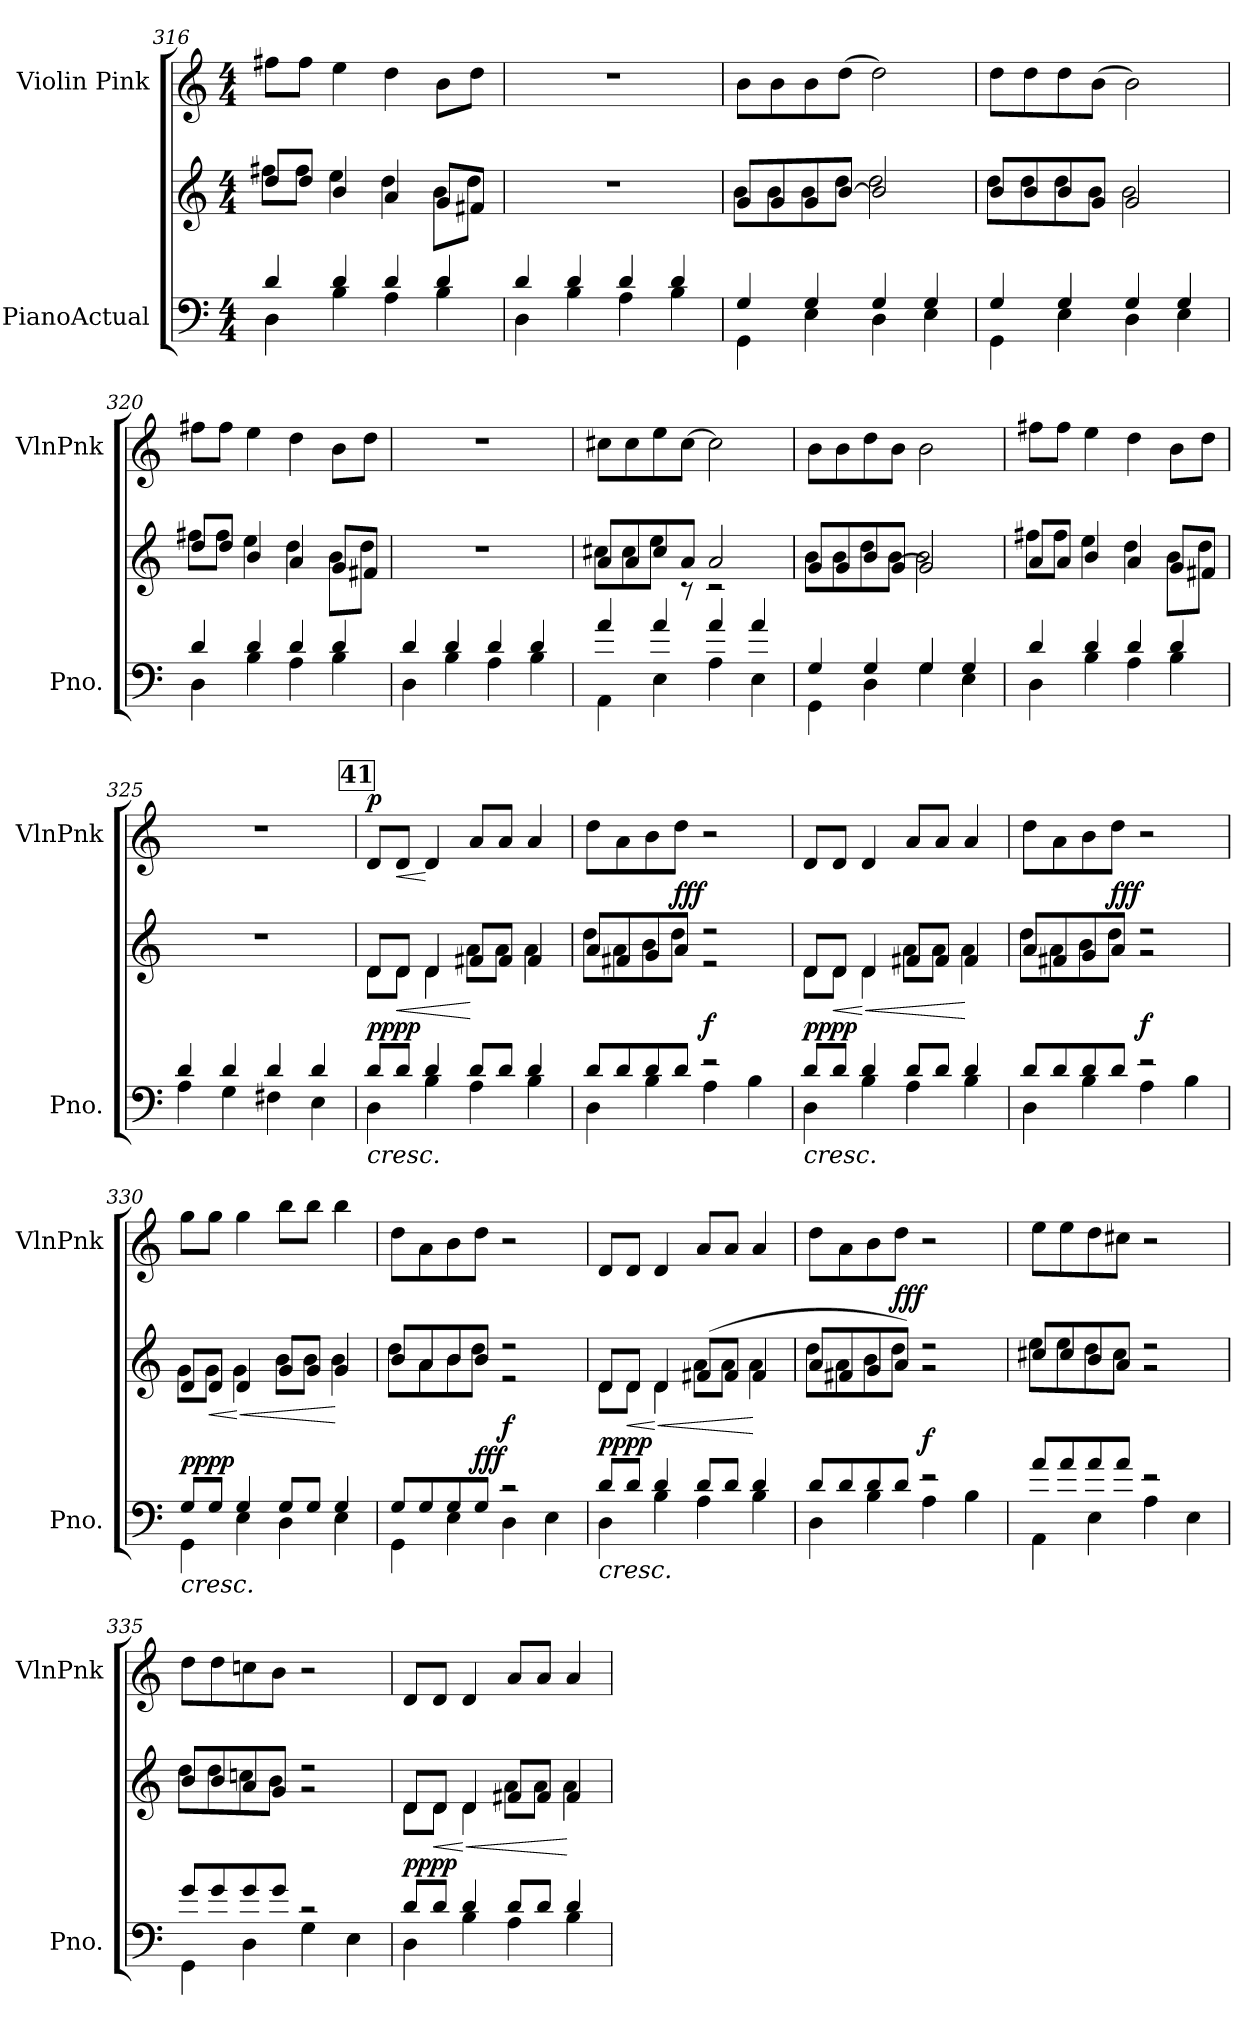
**kern	**kern	**dynam	**kern	**dynam
*part2	*part2	*part2	*part1	*part1
*staff3	*staff2	*staff2/3	*staff1	*staff1
*I"PianoActual	*	*	*I"Violin Pink	*
*I'Pno.	*	*	*I'VlnPnk	*
*clefF4	*clefG2	*	*clefG2	*
*k[]	*k[]	*	*k[]	*
*M4/4	*M4/4	*	*M4/4	*
=316	=316	=316	=316	=316
*^	*^	*	*	*
4d/	4D\	8dd/L	8ff#X\L	.	8ff#X\L	.
.	.	8dd/J	8ff#\J	.	8ff#\J	.
4d/	4B\	4b/	4ee\	.	4ee\	.
4d/	4A\	4a/	4dd\	.	4dd\	.
4d/	4B\	8g/L	8b\L	.	8b\L	.
.	.	8f#X/J	8dd\J	.	8dd\J	.
*	*	*v	*v	*	*	*
=317	=317	=317	=317	=317	=317
4d/	4D\	1r	.	1r	.
4d/	4B\	.	.	.	.
4d/	4A\	.	.	.	.
4d/	4B\	.	.	.	.
=318	=318	=318	=318	=318	=318
*	*	*^	*	*	*
4G/	4GG\	8g/L	8b\L	.	8b\L	.
.	.	8g/	8b\	.	8b\	.
4G/	4E\	8g/	8b\	.	8b\	.
.	.	[8b/J	8dd\J	.	(8dd\J	.
4G/	4D\	2b/]	2dd\	.	2dd\)	.
4G/	4E\	.	.	.	.	.
!!LO:LB:g=z
=319	=319	=319	=319	=319	=319	=319
4G/	4GG\	8b/L	8dd\L	.	8dd\L	.
.	.	8b/	8dd\	.	8dd\	.
4G/	4E\	8b/	8dd\	.	8dd\	.
.	.	8g/J	8b\J	.	(8b\J	.
4G/	4D\	2g/	2b\	.	2b\)	.
4G/	4E\	.	.	.	.	.
=320	=320	=320	=320	=320	=320	=320
4d/	4D\	8dd/L	8ff#X\L	.	8ff#X\L	.
.	.	8dd/J	8ff#\J	.	8ff#\J	.
4d/	4B\	4b/	4ee\	.	4ee\	.
4d/	4A\	4a/	4dd\	.	4dd\	.
4d/	4B\	8g/L	8b\L	.	8b\L	.
.	.	8f#X/J	8dd\J	.	8dd\J	.
*	*	*v	*v	*	*	*
=321	=321	=321	=321	=321	=321
4d/	4D\	1r	.	1r	.
4d/	4B\	.	.	.	.
4d/	4A\	.	.	.	.
4d/	4B\	.	.	.	.
=322	=322	=322	=322	=322	=322
*	*	*^	*	*	*
4a/	4AA\	8a/L	8cc#X\L	.	8cc#X\L	.
.	.	8a/	8cc#\	.	8cc#\	.
4a/	4E\	8cc#/	8ee\J	.	8ee\	.
.	.	8a/J	8r	.	[8cc#\J	.
4a/	4A\	2a/	2r	.	2cc#\]	.
4a/	4E\	.	.	.	.	.
!!LO:LB:g=z
=323	=323	=323	=323	=323	=323	=323
4G/	4GG\	8g/L	8b\L	.	8b\L	.
.	.	8g/	8b\	.	8b\	.
4G/	4D\	8b/	8dd\	.	8dd\	.
.	.	[8g/J	8b\J	.	8b\J	.
4G/	4G\	2g/]	2b\	.	2b\	.
4G/	4E\	.	.	.	.	.
=324	=324	=324	=324	=324	=324	=324
4d/	4D\	8a/L	8ff#X\L	.	8ff#X\L	.
.	.	8a/J	8ff#\J	.	8ff#\J	.
4d/	4B\	4b/	4ee\	.	4ee\	.
4d/	4A\	4a/	4dd\	.	4dd\	.
4d/	4B\	8g/L	8b\L	.	8b\L	.
.	.	8f#X/J	8dd\J	.	8dd\J	.
*	*	*v	*v	*	*	*
=325	=325	=325	=325	=325	=325
4d/	4A\	1r	.	1r	.
4d/	4G\	.	.	.	.
4d/	4F#X\	.	.	.	.
4d/	4E\	.	.	.	.
!!LO:REH:place=s1:a:B:fs=9.9988:t=41
=326	=326	=326	=326	=326	=326
!	!	!	!LO:HP:b=2	!	!
*	*	*^	*	*	*
!	!	!	!	!LO:DY:n=1:a=2	!	!
!	!	!	!	!LO:DY:n=2:a=2	!	!
!	!	!	!	!LO:DY:n=3:a	!	!
!	!	!	!	!LO:DY:n=4:a	!	!LO:DY:a
8d/L	4D\	8d/L	8d\L	< p p p p	8d/L	p
!	!	!	!	!LO:HP:b	!	!
!	!	!	!	!LO:HP:n=1:b	!	!LO:HP:b
8d/J	.	8d/J	8d\J	< <	8d/J	<
4d/	4B\	4d/	4d\	.	4d/	[
8d/L	4A\	8f#X/L	8a\L	[	8a/L	.
8d/J	.	8f#/J	8a\J	.	8a/J	.
4d/	4B\	4f#/	4a\	[	4a/	.
!!LO:PB:g=z
=327	=327	=327	=327	=327	=327	=327
8d/L	4D\	8a/L	8dd\L	.	8dd\L	.
8d/	.	8f#X/	8a\	.	8a\	.
8d/	4B\	8g/	8b\	.	8b\	.
!	!	!	!	!LO:DY:b=2	!	!
!	!	!	!	!LO:DY:n=1:a	!	!
!	!	!	!	!LO:DY:n=2:a	!	!
8d/J	.	8a/J	8dd\J	f f f	8dd\J	.
!	!	!	!	!LO:DY:n=3:a=2	!	!
2r	4A\	2r	2r	f	2r	.
.	4B\	.	.	.	.	.
=328	=328	=328	=328	=328	=328	=328
!	!	!	!	!LO:HP:b=2	!	!
!	!	!	!	!LO:DY:n=1:a=2	!	!
!	!	!	!	!LO:DY:n=2:a=2	!	!
!	!	!	!	!LO:DY:n=3:a	!	!
!	!	!	!	!LO:DY:n=4:a	!	!
8d/L	4D\	8d/L	8d\L	< p p p p	8d/L	.
!	!	!	!	!LO:HP:b	!	!
8d/J	.	8d/J	8d\J	<	8d/J	.
!	!	!	!	!LO:HP:n=1:b	!	!
4d/	4B\	4d/	4d\	[ <	4d/	.
8d/L	4A\	8f#X/L	8a\L	.	8a/L	.
8d/J	.	8f#/J	8a\J	.	8a/J	.
4d/	4B\	4f#/	4a\	[ [	4a/	.
=329	=329	=329	=329	=329	=329	=329
8d/L	4D\	8a/L	8dd\L	.	8dd\L	.
8d/	.	8f#X/	8a\	.	8a\	.
8d/	4B\	8g/	8b\	.	8b\	.
!	!	!	!	!LO:DY:b=2	!	!
!	!	!	!	!LO:DY:n=1:a	!	!
!	!	!	!	!LO:DY:n=2:a	!	!
8d/J	.	8a/J	8dd\J	f f f	8dd\J	.
!	!	!	!	!LO:DY:n=3:a=2	!	!
2r	4A\	2r	2r	f	2r	.
.	4B\	.	.	.	.	.
!!LO:LB:g=z
=330	=330	=330	=330	=330	=330	=330
!	!	!	!	!LO:HP:b=2	!	!
!	!	!	!	!LO:DY:n=1:a=2	!	!
!	!	!	!	!LO:DY:n=2:a=2	!	!
!	!	!	!	!LO:DY:n=3:a	!	!
!	!	!	!	!LO:DY:n=4:a	!	!
8G/L	4GG\	8d/L	8g\L	< p p p p	8ggi\L	.
!	!	!	!	!LO:HP:b	!	!
8G/J	.	8d/J	8g\J	<	8ggi\J	.
!	!	!	!	!LO:HP:n=1:b	!	!
4G/	4E\	4d/	4g\	[ <	4ggi\	.
8G/L	4D\	8g/L	8b\L	.	8bb\L	.
8G/J	.	8g/J	8b\J	.	8bb\J	.
4G/	4E\	4g/	4b\	[ [	4bb\	.
=331	=331	=331	=331	=331	=331	=331
8G/L	4GG\	8b/L	8dd\L	.	8dd\L	.
8G/	.	8a/	8a\	.	8a\	.
8G/	4E\	8b/	8b\	.	8b\	.
!	!	!	!	!LO:DY:a=2	!	!
!	!	!	!	!LO:DY:n=1:a	!	!
!	!	!	!	!LO:DY:n=2:a	!	!
8G/J	.	8b/J	8dd\J	f f f	8dd\J	.
!	!	!	!	!LO:DY:n=3:a=2	!	!
2r	4D\	2r	2r	f	2r	.
.	4E\	.	.	.	.	.
=332	=332	=332	=332	=332	=332	=332
!	!	!	!	!LO:HP:b=2	!	!
!	!	!	!	!LO:DY:n=1:a=2	!	!
!	!	!	!	!LO:DY:n=2:a=2	!	!
!	!	!	!	!LO:DY:n=3:a	!	!
!	!	!	!	!LO:DY:n=4:a	!	!
8d/L	4D\	8d/L	8d\L	< p p p p	8d/L	.
!	!	!	!	!LO:HP:b	!	!
8d/J	.	8d/J	8d\J	<	8d/J	.
!	!	!	!	!LO:HP:n=1:b	!	!
4d/	4B\	4d/	4d\	[ <	4d/	.
8d/L	4A\	(8f#X/L	8a\L	.	8a/L	.
8d/J	.	8f#/J	8a\J	.	8a/J	.
4d/	4B\	4f#/	4a\	[ [	4a/	.
!!LO:LB:g=z
=333	=333	=333	=333	=333	=333	=333
8d/L	4D\	8a/L	8dd\L	.	8dd\L	.
8d/	.	8f#X/	8a\	.	8a\	.
8d/	4B\	8g/	8b\	.	8b\	.
!	!	!	!	!LO:DY:b=2	!	!
!	!	!	!	!LO:DY:n=1:a	!	!
!	!	!	!	!LO:DY:n=2:a	!	!
8d/J	.	8a/J)	8dd\J	f f f	8dd\J	.
!	!	!	!	!LO:DY:n=3:a=2	!	!
2r	4A\	2r	2r	f	2r	.
.	4B\	.	.	.	.	.
=334	=334	=334	=334	=334	=334	=334
8a/L	4AA\	8cc#X/L	8ee\L	.	8ee\L	.
8a/	.	8cc#/	8ee\	.	8ee\	.
8a/	4E\	8b/	8dd\	.	8dd\	.
8a/J	.	8a/J	8cc#\J	.	8cc#X\J	.
2r	4A\	2r	2r	.	2r	.
.	4E\	.	.	.	.	.
=335	=335	=335	=335	=335	=335	=335
8g/L	4GG\	8b/L	8dd\L	.	8dd\L	.
8g/	.	8b/	8dd\	.	8dd\	.
8g/	4D\	8a/	8ccn\	.	8ccni\	.
8g/J	.	8g/J	8b\J	.	8b\J	.
2r	4G\	2r	2r	.	2r	.
.	4E\	.	.	.	.	.
!!LO:LB:g=z
=336	=336	=336	=336	=336	=336	=336
!	!	!	!	!LO:DY:a=2	!	!
!	!	!	!	!LO:DY:n=1:a=2	!	!
!	!	!	!	!LO:DY:n=2:a	!	!
!	!	!	!	!LO:DY:n=3:a	!	!
8d/L	4D\	8d/L	8d\L	p p p p	8d/L	.
!	!	!	!	!LO:HP:b	!	!
8d/J	.	8d/J	8d\J	<	8d/J	.
!	!	!	!	!LO:HP:n=1:b	!	!
4d/	4B\	4d/	4d\	[ <	4d/	.
8d/L	4A\	8f#X/L	8a\L	.	8a/L	.
8d/J	.	8f#/J	8a\J	.	8a/J	.
4d/	4B\	4f#/	4a\	[ [	4a/	.
*v	*v	*	*	*	*	*
*	*v	*v	*	*	*
=	=	=	=	=
*-	*-	*-	*-	*-
